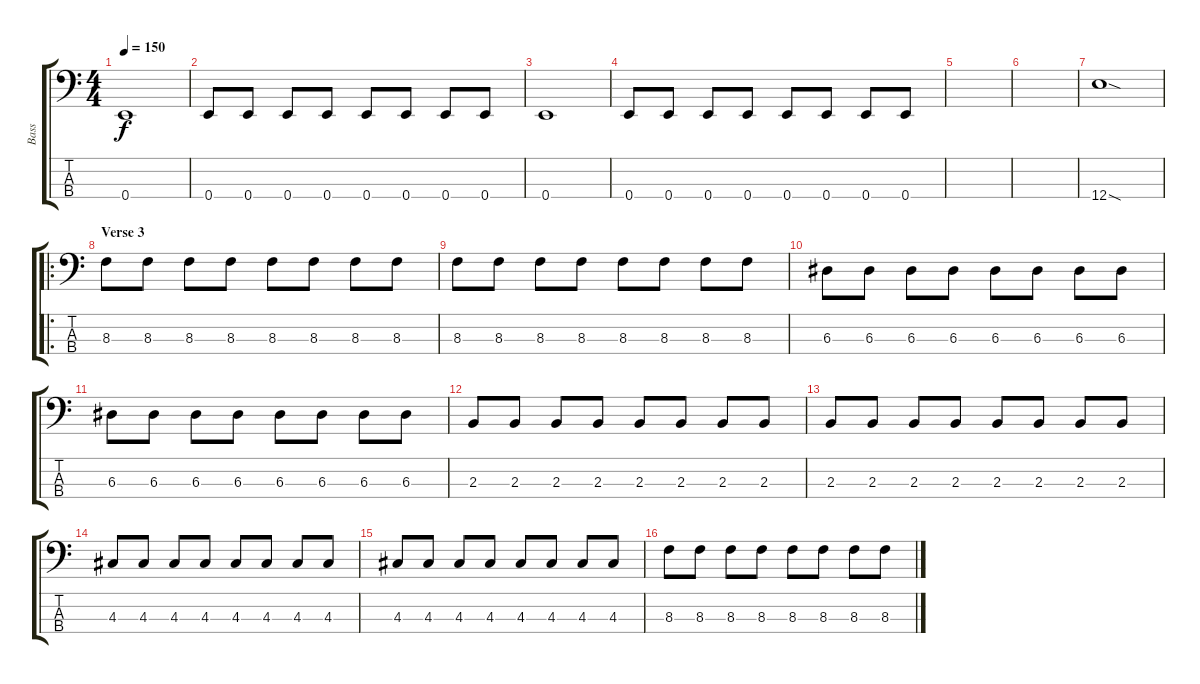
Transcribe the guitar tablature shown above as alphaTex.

\track ("Bass" "Bass") {instrument electricbassfinger}
\staff {score tabs}
\tuning (G2 D2 A1 E1) {hide}
\ts (4 4)
\tempo 150
\clef f4
\ks c
0.4.1{dy f} |
0.4.8 0.4.8 0.4.8 0.4.8 0.4.8 0.4.8 0.4.8 0.4.8 |
0.4.1 |
0.4.8 0.4.8 0.4.8 0.4.8 0.4.8 0.4.8 0.4.8 0.4.8 |
|
|
12.4{sod}.1 |
\ro
\section ("" "Verse 3")
8.3.8 8.3.8 8.3.8 8.3.8 8.3.8 8.3.8 8.3.8 8.3.8 |
8.3.8 8.3.8 8.3.8 8.3.8 8.3.8 8.3.8 8.3.8 8.3.8 |
6.3.8 6.3.8 6.3.8 6.3.8 6.3.8 6.3.8 6.3.8 6.3.8 |
6.3.8 6.3.8 6.3.8 6.3.8 6.3.8 6.3.8 6.3.8 6.3.8 |
2.3.8 2.3.8 2.3.8 2.3.8 2.3.8 2.3.8 2.3.8 2.3.8 |
2.3.8 2.3.8 2.3.8 2.3.8 2.3.8 2.3.8 2.3.8 2.3.8 |
4.3.8 4.3.8 4.3.8 4.3.8 4.3.8 4.3.8 4.3.8 4.3.8 |
4.3.8 4.3.8 4.3.8 4.3.8 4.3.8 4.3.8 4.3.8 4.3.8 |
8.3.8 8.3.8 8.3.8 8.3.8 8.3.8 8.3.8 8.3.8 8.3.8
